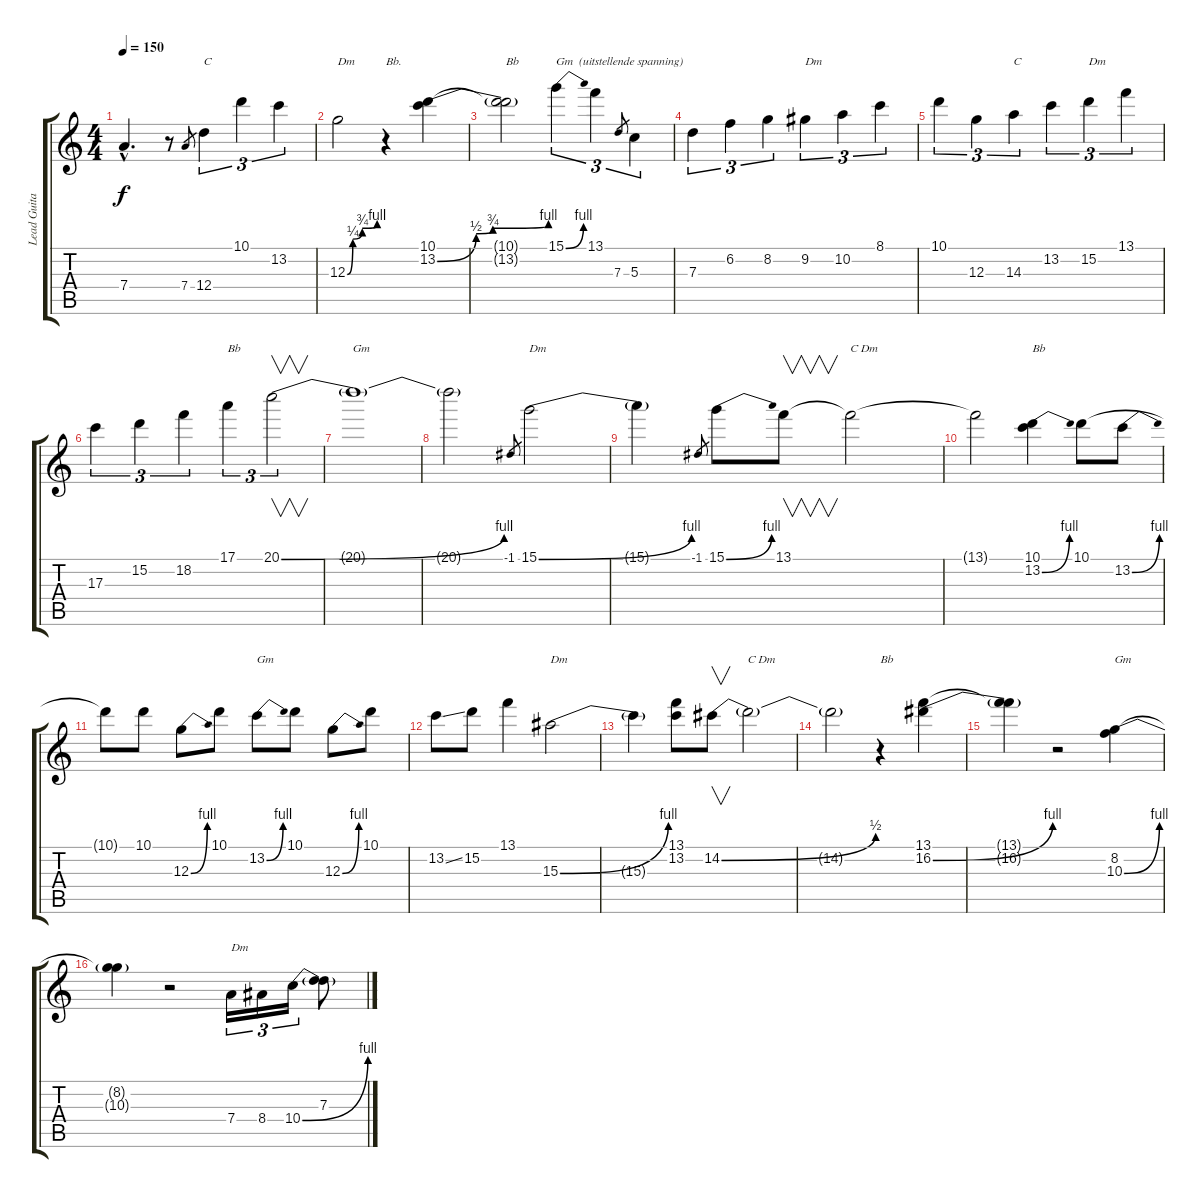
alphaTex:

\track ("Lead Guitar" "Lead Guita") {instrument overdrivenguitar}
\staff {score tabs}
\tuning (E4 B3 G3 D3 A2 E2) {hide}
\ts (4 4)
\tempo 150
\clef g2
\ks c
7.4{hac t}.4{d dy f} r.8 7.4.8{gr} 12.4.4{tu (3 2) txt "C"} 10.1.4{tu (3 2)} 13.2.4{tu (3 2)} |
12.3{be (custom 0 0 11 1 30 3 60 4)}.2{txt "Dm  "} r.4{txt "Bb."} (10.1 13.2{be (custom 0 0 21 2 30 3 60 4)}).4 |
(10.1{t} 13.2{t}).2{txt "Bb"} 15.1{be (bend 0 0 60 4)}.4{tu (3 2) txt "Gm  (uitstellende spanning)"} 13.1.4{tu (3 2)} 7.3.8{gr} 5.3.4{tu (3 2)} |
7.3.4{tu (3 2)} 6.2.4{tu (3 2)} 8.2.4{tu (3 2)} 9.2.4{tu (3 2) txt "Dm"} 10.2.4{tu (3 2)} 8.1.4{tu (3 2)} |
10.1.4{tu (3 2)} 12.3.4{tu (3 2)} 14.3.4{tu (3 2) txt "C"} 13.2.4{tu (3 2)} 15.2.4{tu (3 2) txt "Dm"} 13.1.4{tu (3 2)} |
17.3.4{tu (3 2)} 15.2.4{tu (3 2)} 18.2.4{tu (3 2)} 17.1.4{tu (3 2) txt "Bb"} 20.1{be (bend 0 0 60 4)}.2{v tu (3 2)} |
20.1{t}.1{txt "Gm"} |
20.1{t}.2 -1.1.8{gr} 15.1{be (bend 0 0 60 4)}.2{txt "Dm"} |
15.1{t}.4 -1.1.8{gr} 15.1{be (bend 0 0 60 4)}.8 13.1.8{v} 13.1{t}.2{txt "C Dm"} |
13.1{t}.2 (10.1 13.2{be (bend 0 0 60 4)}).4{txt "Bb"} 10.1.8 13.2{be (bend 0 0 60 4)}.8 |
10.1{t}.8 10.1.8 12.3{be (bend 0 0 60 4)}.8 10.1.8 13.2{be (bend 0 0 60 4)}.8{txt "Gm"} 10.1.8 12.3{be (bend 0 0 60 4)}.8 10.1.8 |
13.2{ss}.8 15.2.8 13.1.4 15.3{be (bend 0 0 60 4)}.2{txt "Dm"} |
15.3{t}.4 (13.1 13.2).8 14.2{be (bend 0 0 60 2)}.8{v} 14.2{t}.2{txt "C Dm"} |
14.2{t}.2 r.4{txt "Bb"} (13.1 16.2{be (bend 0 0 60 4)}).4 |
(13.1{t} 16.2{t}).4 r.2 (8.2 10.3{be (bend 0 0 60 4)}).4{txt "Gm"} |
(8.2{t} 10.3{t}).4 r.2 7.4.16{tu (3 2) txt "Dm"} 8.4.16{tu (3 2)} 10.4{be (bend 0 0 60 4)}.16{tu (3 2)} (7.3 10.4{t}).8
